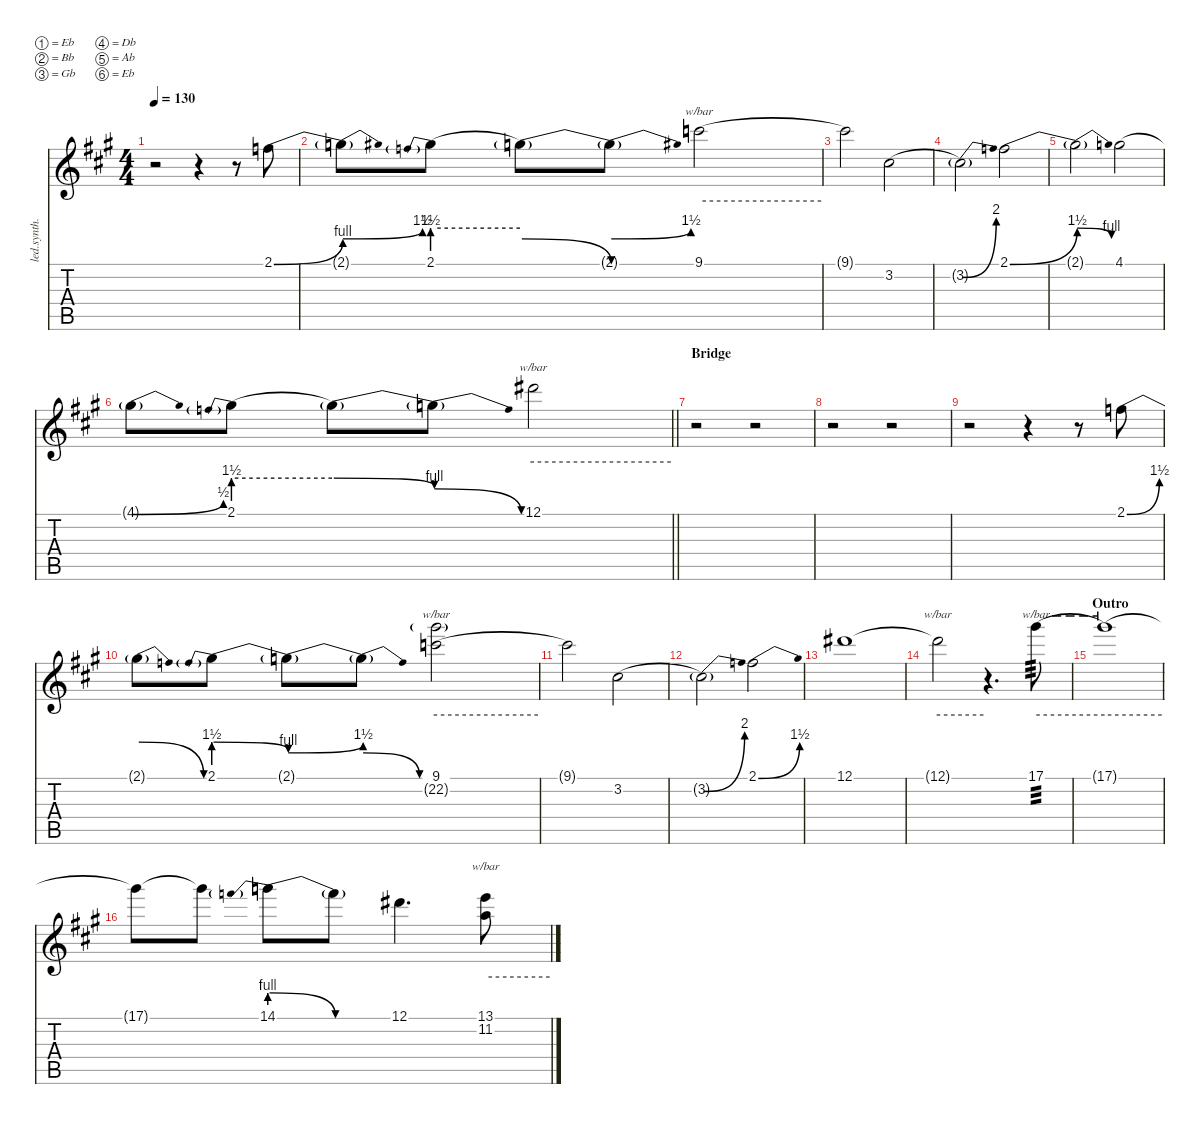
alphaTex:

\defaultSystemsLayout 4
\hideDynamics
\bracketExtendMode nobrackets
\track ("Synth 1" "led.synth.") {mute instrument lead2sawtooth}
\staff {score tabs}
\tuning (Eb5 Bb4 Gb4 Db4 Ab3 Eb3)
\ts (4 4)
\tempo 130
\clef g2
\ks a
r.2{dy ppp} r.4 r.8 2.1{be (bend 0 0 60 4) acc forcenatural}.8{dy ff} |
2.1{be (bend 0 4 60 6) t}.8{dy f} 2.1{be (prebend 0 6 60 6)}.8{dy ff} 2.1{be (release 0 4 60 0) t}.8{dy f} 2.1{be (bend 0 4 60 6) t}.8 9.1{acc forcenatural}.2{tbe (hold default 0 0 60 0) dy ff} |
9.1{t acc forcenatural}.2{dy f} 3.2{be (hold 0 0 60 0) acc #}.2 |
3.2{be (bend 0 0 60 8) t acc #}.2 2.1{be (bend 0 0 60 6) acc forcenatural}.2{dy ff} |
2.1{be (release 0 6 60 4) t}.2{dy f} 4.1{be (hold 0 0 60 0) acc forcenatural}.2{dy ff} |
\barLineRight lightlight
4.1{be (bend 0 0 60 2) t acc forcenatural}.8{dy f} 2.1{be (prebend 0 6 60 6)}.8{dy ff} 2.1{be (release 0 6 60 4) t}.8{dy f} 2.1{be (release 0 4 60 0) t}.8 12.1{acc #}.2{tbe (hold default 0 0 60 0) dy fff} |
\section ("" "Bridge")
r.2 r.2 |
r.2 r.2 |
r.2 r.4 r.8 2.1{be (bend 0 0 60 6) acc forcenatural}.8{dy ff} |
2.1{be (release 0 6 60 0) t}.8{dy f} 2.1{be (prebendrelease 0 6 60 4)}.8{dy ff} 2.1{be (bend 0 4 60 6) t}.8{dy f} 2.1{be (release 0 4 60 0) t}.8 (9.1{acc forcenatural} 22.2{g acc #}).2{tbe (hold default 0 0 60 0) dy ff} |
9.1{t acc forcenatural}.2{dy f} 3.2{be (hold 0 0 60 0) acc #}.2{dy mf} |
3.2{be (bend 0 0 60 8) t acc #}.2{dy f} 2.1{be (bend 0 0 3 6) acc forcenatural}.2{dy ff} |
12.1{acc #}.1{dy fff} |
12.1{t acc #}.2{tbe (hold default 0 0 60 0) dy f} r.4{d} 17.1{acc #}.8{tbe (hold default 0 0 60 0) tp 3 dy fff} |
\section ("" "Outro")
17.1{t acc #}.1{tbe (hold default 0 0 60 0) dy f} |
17.1{t acc #}.8 17.1{t acc #}.8 14.1{be (prebendrelease 0 4 60 0)}.8 14.1{be (hold 0 0 60 0) t acc forcenatural}.8 12.1{acc #}.4{d} (13.1{acc forcenatural} 11.2{acc forcenatural}).8{tbe (hold default 0 0 60 0)}
